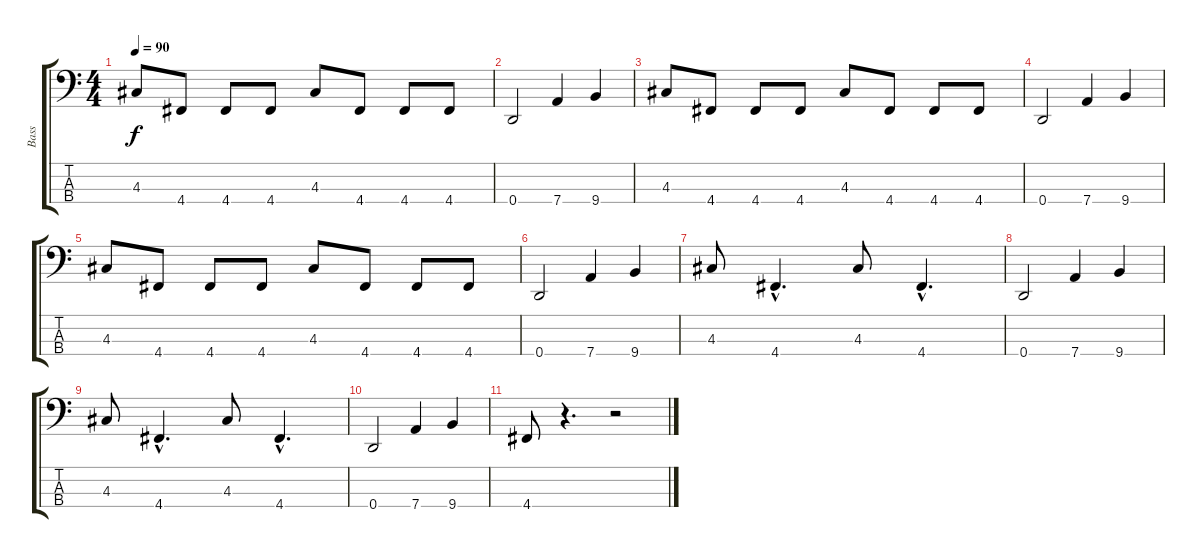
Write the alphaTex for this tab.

\track ("Bass" "Bass") {instrument electricbassfinger}
\staff {score tabs}
\tuning (G2 D2 A1 D1) {hide}
\ts (4 4)
\tempo 90
\clef f4
\ks c
4.3.8{dy f} 4.4.8 4.4.8 4.4.8 4.3.8 4.4.8 4.4.8 4.4.8 |
0.4.2 7.4.4 9.4.4 |
4.3.8 4.4.8 4.4.8 4.4.8 4.3.8 4.4.8 4.4.8 4.4.8 |
0.4.2 7.4.4 9.4.4 |
4.3.8 4.4.8 4.4.8 4.4.8 4.3.8 4.4.8 4.4.8 4.4.8 |
0.4.2 7.4.4 9.4.4 |
4.3.8 4.4{hac}.4{d} 4.3.8 4.4{hac}.4{d} |
0.4.2 7.4.4 9.4.4 |
4.3.8 4.4{hac}.4{d} 4.3.8 4.4{hac}.4{d} |
0.4.2 7.4.4 9.4.4 |
4.4.8 r.4{d} r.2
